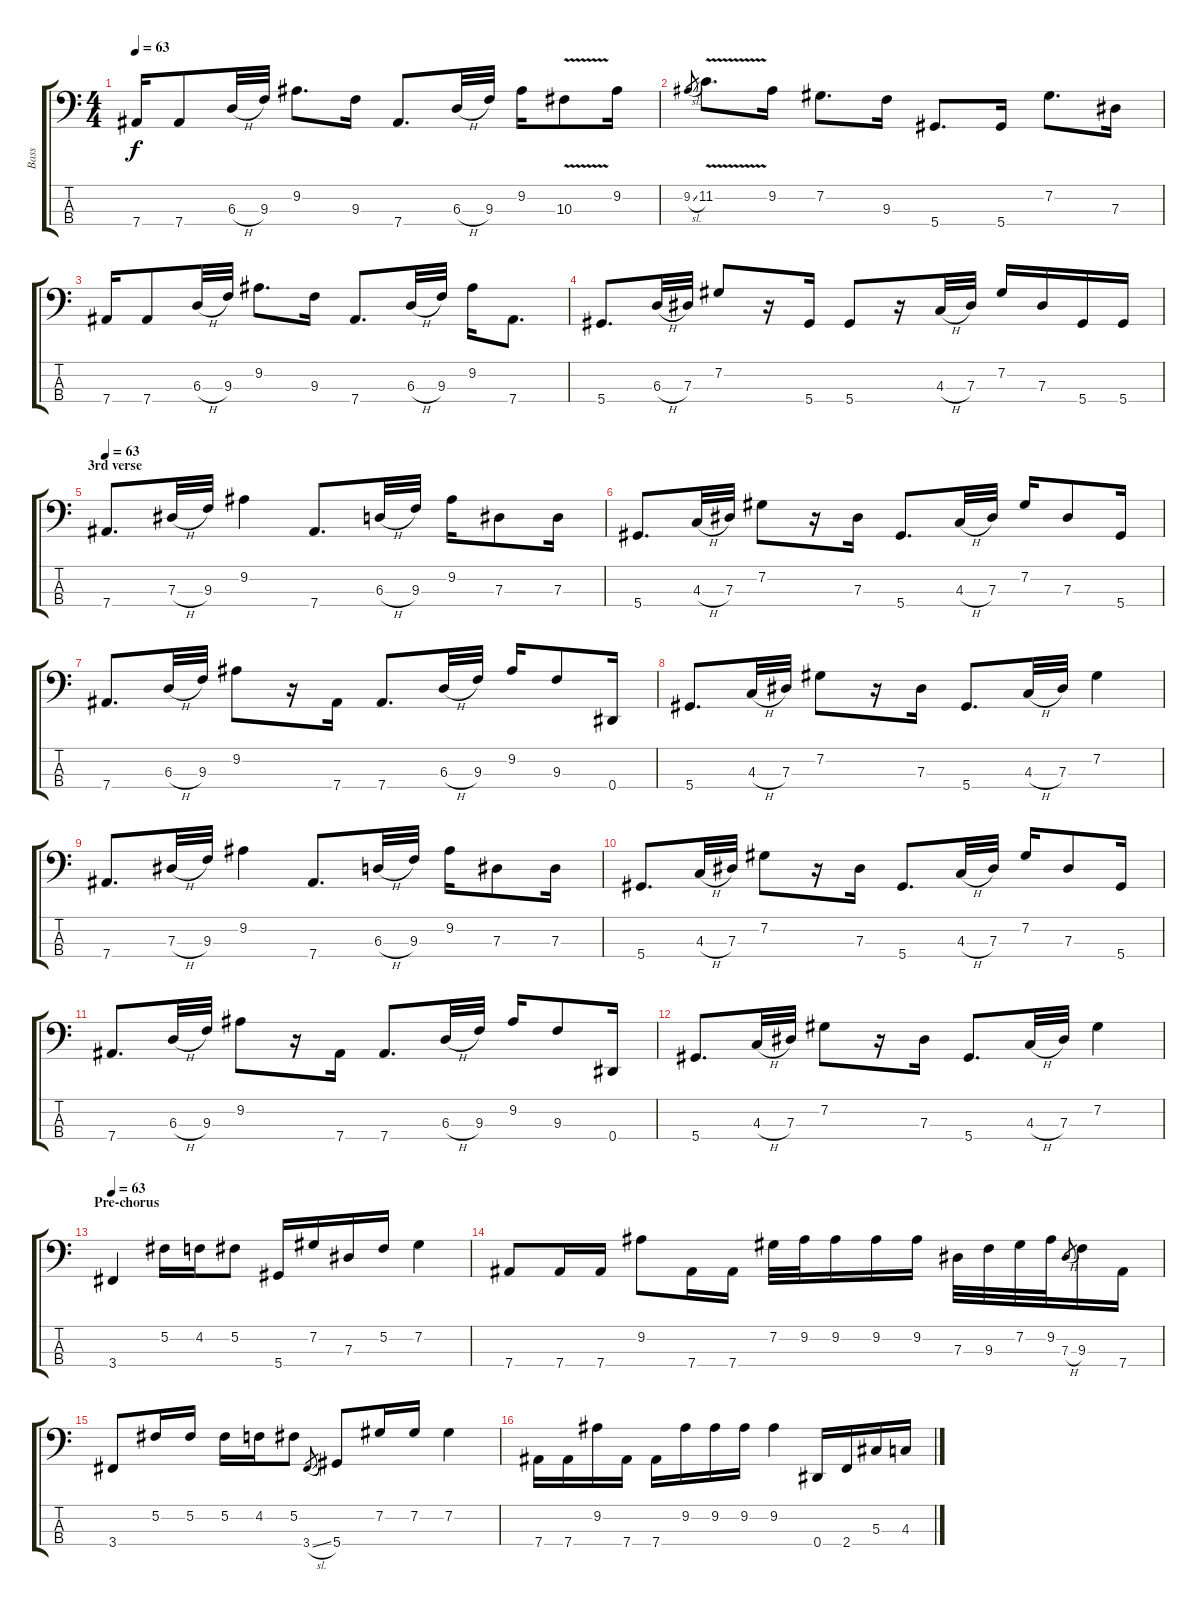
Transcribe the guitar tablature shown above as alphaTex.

\track ("Bass" "Bass") {instrument electricbassfinger}
\staff {score tabs}
\tuning (Gb2 Db2 Ab1 Eb1) {hide}
\ts (4 4)
\tempo 63
\clef f4
\ks c
7.4.16{dy f} 7.4.8 6.3{h}.32 9.3.32 9.2.8{d} 9.3.16 7.4.8{d} 6.3{h}.32 9.3.32 9.2.16 10.3{v}.8 9.2.16 |
9.2{sl}.8{gr} 11.2{v}.8{d} 9.2.16 7.2.8{d} 9.3.16 5.4.8{d} 5.4.16 7.2.8{d} 7.3.16 |
7.4.16 7.4.8 6.3{h}.32 9.3.32 9.2.8{d} 9.3.16 7.4.8{d} 6.3{h}.32 9.3.32 9.2.16 7.4.8{d} |
5.4.8{d} 6.3{h}.32 7.3.32 7.2.8 r.16 5.4.16 5.4.8 r.16 4.3{h}.32 7.3.32 7.2.16 7.3.16 5.4.16 5.4.16 |
\section ("" "3rd verse")
\tempo 63
7.4.8{d} 7.3{h}.32 9.3.32 9.2.4 7.4.8{d} 6.3{h}.32 9.3.32 9.2.16 7.3.8 7.3.16 |
5.4.8{d} 4.3{h}.32 7.3.32 7.2.8 r.16 7.3.16 5.4.8{d} 4.3{h}.32 7.3.32 7.2.16 7.3.8 5.4.16 |
7.4.8{d} 6.3{h}.32 9.3.32 9.2.8 r.16 7.4.16 7.4.8{d} 6.3{h}.32 9.3.32 9.2.16 9.3.8 0.4.16 |
5.4.8{d} 4.3{h}.32 7.3.32 7.2.8 r.16 7.3.16 5.4.8{d} 4.3{h}.32 7.3.32 7.2.4 |
7.4.8{d} 7.3{h}.32 9.3.32 9.2.4 7.4.8{d} 6.3{h}.32 9.3.32 9.2.16 7.3.8 7.3.16 |
5.4.8{d} 4.3{h}.32 7.3.32 7.2.8 r.16 7.3.16 5.4.8{d} 4.3{h}.32 7.3.32 7.2.16 7.3.8 5.4.16 |
7.4.8{d} 6.3{h}.32 9.3.32 9.2.8 r.16 7.4.16 7.4.8{d} 6.3{h}.32 9.3.32 9.2.16 9.3.8 0.4.16 |
5.4.8{d} 4.3{h}.32 7.3.32 7.2.8 r.16 7.3.16 5.4.8{d} 4.3{h}.32 7.3.32 7.2.4 |
\section ("" "Pre-chorus")
\tempo 63
3.4.4 5.2.16 4.2.16 5.2.8 5.4.16 7.2.16 7.3.16 5.2.16 7.2.4 |
7.4.8 7.4.16 7.4.16 9.2.8 7.4.16 7.4.16 7.2.32 9.2.32 9.2.16 9.2.16 9.2.16 7.3.32 9.3.32 7.2.32 9.2.32 7.3{h}.8{gr} 9.3.16 7.4.16 |
3.4.8 5.2.16 5.2.16 5.2.16 4.2.16 5.2.8 3.4{sl}.8{gr} 5.4.8 7.2.16 7.2.16 7.2.4 |
7.4.16 7.4.16 9.2.16 7.4.16 7.4.16 9.2.16 9.2.16 9.2.16 9.2.4 0.4.16 2.4.16 5.3.16 4.3.16
